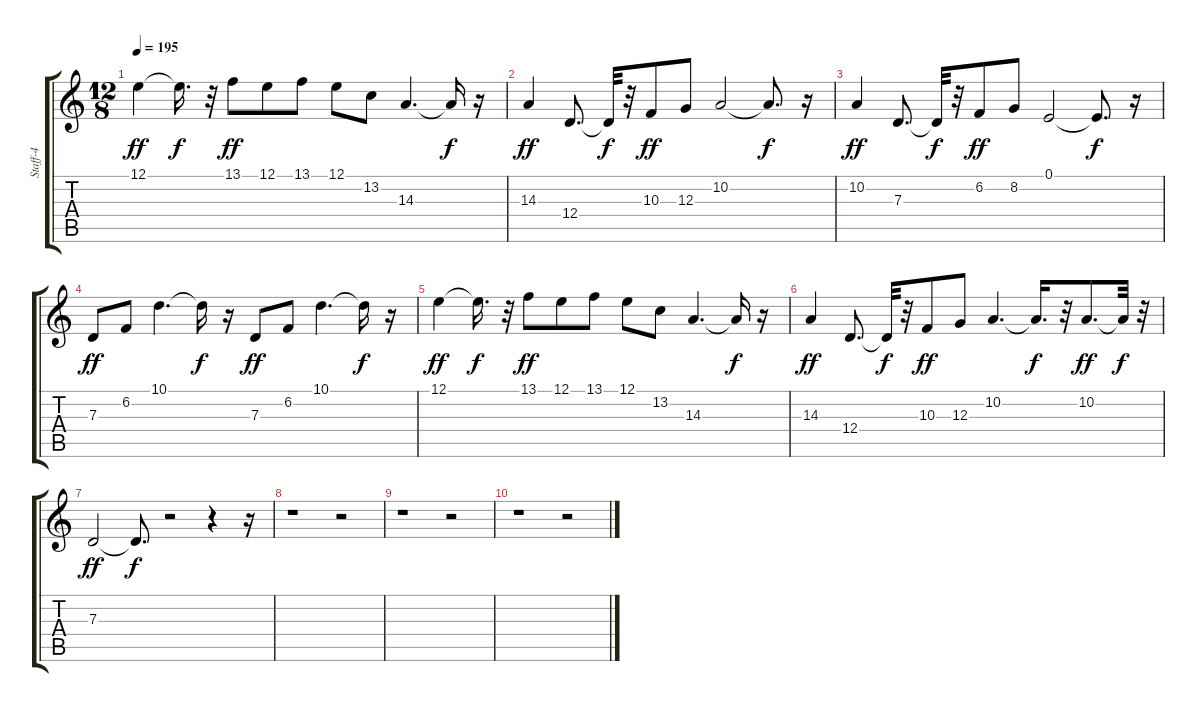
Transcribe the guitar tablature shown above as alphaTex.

\track ("Staff-4" "Staff-4") {instrument musicbox}
\staff {score tabs}
\tuning (E4 B3 G3 D3 A2 E2) {hide}
\ts (12 8)
\tempo 195
\clef g2
\ks c
12.1.4{dy ff} 12.1{t}.16{d dy f} r.32 13.1.8{dy ff} 12.1.8 13.1.8 12.1.8 13.2.8 14.3.4{d} 14.3{t}.16{dy f} r.16 |
14.3.4{dy ff} 12.4.8{d} 12.4{t}.32{dy f} r.32 10.3.8{dy ff} 12.3.8 10.2.2 10.2{t}.8{d dy f} r.16 |
10.2.4{dy ff} 7.3.8{d} 7.3{t}.32{dy f} r.32 6.2.8{dy ff} 8.2.8 0.1.2 0.1{t}.8{d dy f} r.16 |
7.3.8{dy ff} 6.2.8 10.1.4{d} 10.1{t}.16{dy f} r.16 7.3.8{dy ff} 6.2.8 10.1.4{d} 10.1{t}.16{dy f} r.16 |
12.1.4{dy ff} 12.1{t}.16{d dy f} r.32 13.1.8{dy ff} 12.1.8 13.1.8 12.1.8 13.2.8 14.3.4{d} 14.3{t}.16{dy f} r.16 |
14.3.4{dy ff} 12.4.8{d} 12.4{t}.32{dy f} r.32 10.3.8{dy ff} 12.3.8 10.2.4{d} 10.2{t}.16{d dy f} r.32 10.2.8{d dy ff} 10.2{t}.32{dy f} r.32 |
7.3.2{dy ff} 7.3{t}.8{d dy f} r.2 r.4 r.16 |
r.1 r.2 |
r.1 r.2 |
r.1 r.2
